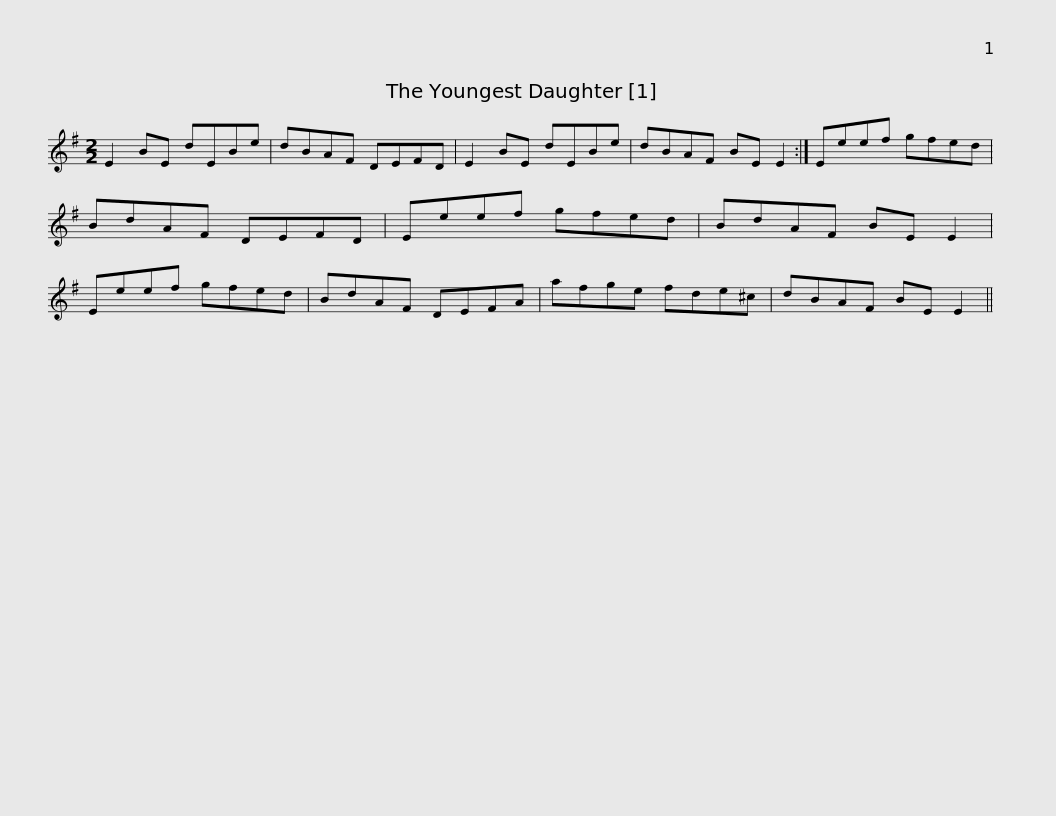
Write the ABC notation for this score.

X:1
L:1/8
M:2/2
I:linebreak $
K:Emin
V:1 treble
V:1
 E2 BE dEBe | dBAF DEFD | E2 BE dEBe | dBAF BE E2 :| Eeef gfed | %5
 BdAF DEFD |$ Eeef gfed | BdAF BE E2 | Eeef gfed | BdAF DEFA | %10
 afge fde^c |$ dBAF BE E2 || %12
